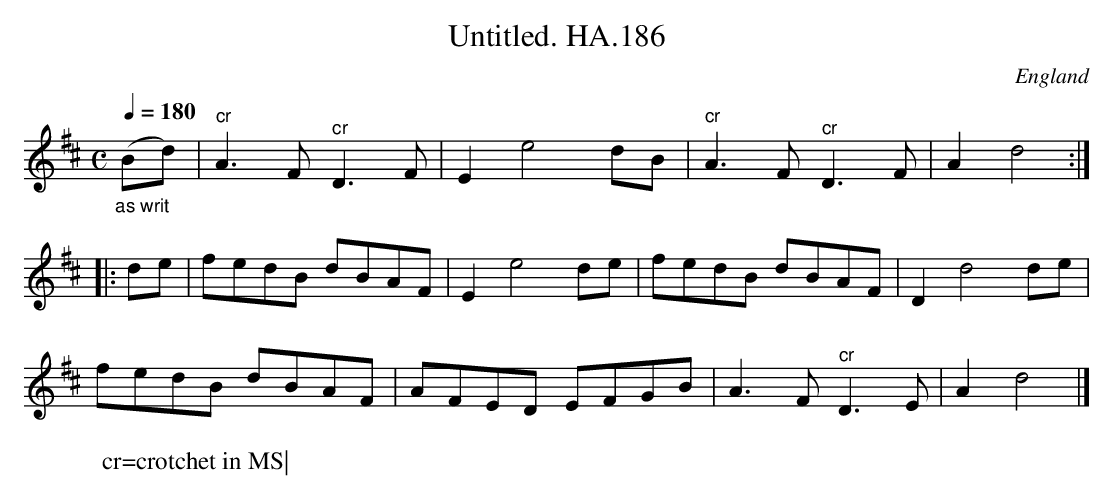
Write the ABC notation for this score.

X:1
T:Untitled. HA.186
L:1/8
M:C
O:England
Q:1/4=180
K:D
"_as writ"
(Bd)|"^cr"A3F "^cr"D3F|E2e4dB|"^cr"A3F"^cr"D3F|A2d4:|!
|:de|fedB dBAF|E2e4de|fedB dBAF|D2d4de|!
fedB dBAF|AFED EFGB|A3F "^cr"D3E|A2d4|]
W:cr=crotchet in MS|
